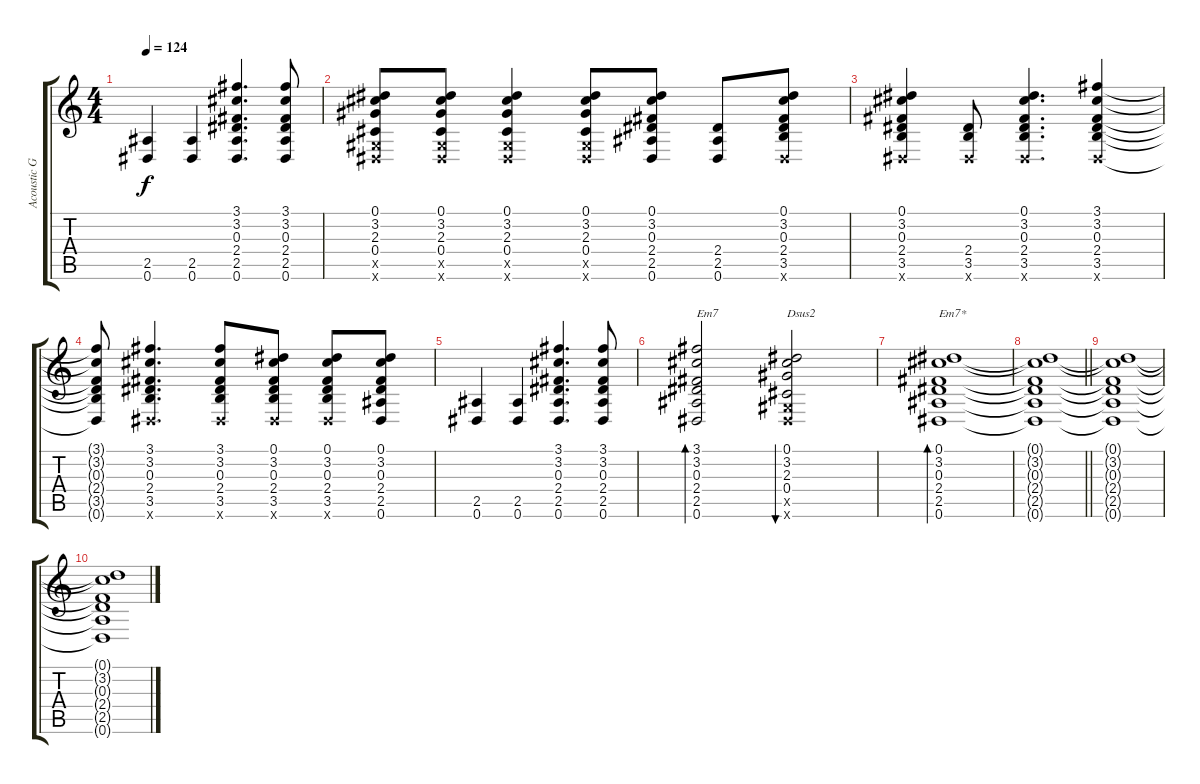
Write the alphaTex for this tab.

\track ("Acoustic Guitar" "Acoustic G") {instrument acousticguitarsteel}
\staff {score tabs}
\tuning (Eb4 Bb3 Gb3 Db3 Ab2 Eb2) {hide}
\ts (4 4)
\tempo 124
\clef g2
\ks c
(2.5 0.6).4{dy f} (2.5 0.6).4 (3.1 3.2 0.3 2.4 2.5 0.6).4{d} (3.1 3.2 0.3 2.4 2.5 0.6).8 |
(0.1 3.2 2.3 0.4 0.5{x} 0.6{x}).8 (0.1 3.2 2.3 0.4 0.5{x} 0.6{x}).8 (0.1 3.2 2.3 0.4 0.5{x} 0.6{x}).4 (0.1 3.2 2.3 0.4 0.5{x} 0.6{x}).8 (0.1 3.2 0.3 2.4 2.5 0.6).8 (2.4 2.5 0.6).8 (0.1 3.2 0.3 2.4 3.5 0.6{x}).8 |
(0.1 3.2 0.3 2.4 3.5 0.6{x}).4 (2.4 3.5 0.6{x}).8 (0.1 3.2 0.3 2.4 3.5 0.6{x}).4{d} (3.1 3.2 0.3 2.4 3.5 0.6{x}).4 |
(3.1{t} 3.2{t} 0.3{t} 2.4{t} 3.5{t} 0.6{t}).8 (3.1 3.2 0.3 2.4 3.5 0.6{x}).4{d} (3.1 3.2 0.3 2.4 3.5 0.6{x}).8 (0.1 3.2 0.3 2.4 3.5 0.6{x}).8 (0.1 3.2 0.3 2.4 3.5 0.6{x}).8 (0.1 3.2 0.3 2.4 2.5 0.6).8 |
(2.5 0.6).4 (2.5 0.6).4 (3.1 3.2 0.3 2.4 2.5 0.6).4{d} (3.1 3.2 0.3 2.4 2.5 0.6).8 |
(3.1 3.2 0.3 2.4 2.5 0.6).2{bd 120 txt "Em7"} (0.1 3.2 2.3 0.4 0.5{x} 0.6{x}).2{bu 240 txt "Dsus2"} |
(0.1 3.2 0.3 2.4 2.5 0.6).1{bd 480 txt "Em7*"} |
\barLineRight lightlight
(0.1{t} 3.2{t} 0.3{t} 2.4{t} 2.5{t} 0.6{t}).1 |
(0.1{t} 3.2{t} 0.3{t} 2.4{t} 2.5{t} 0.6{t}).1 |
(0.1{t} 3.2{t} 0.3{t} 2.4{t} 2.5{t} 0.6{t}).1
